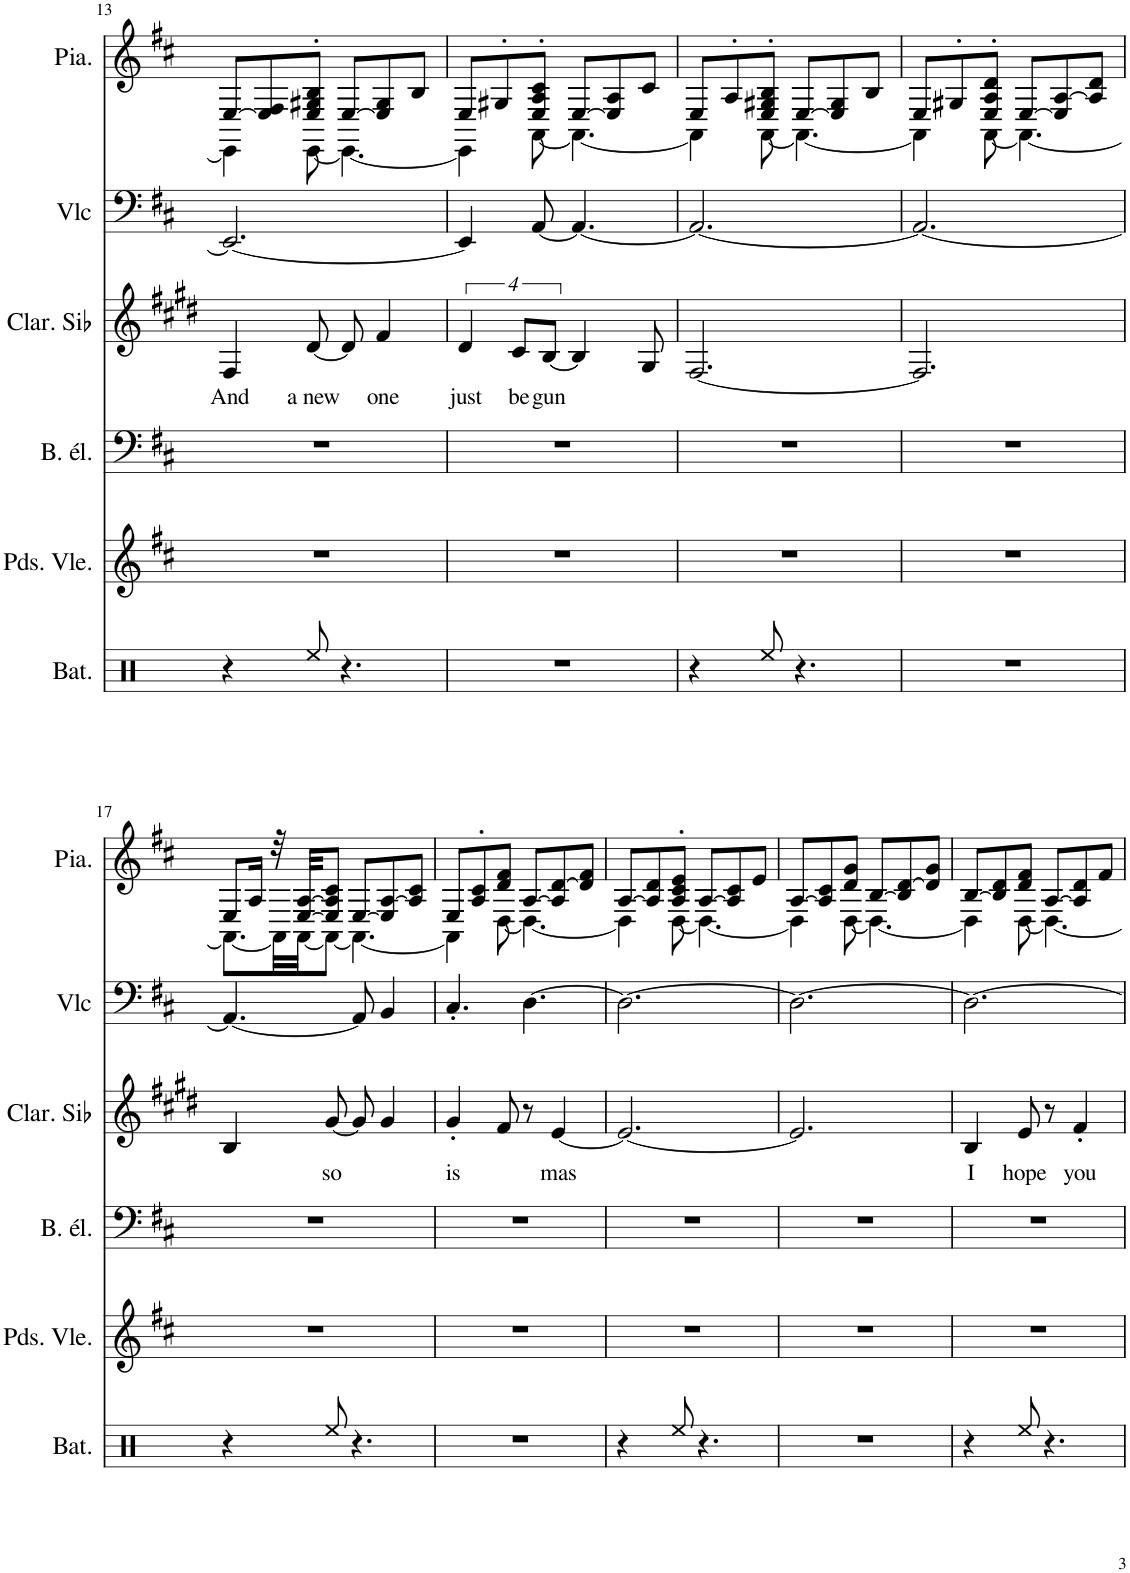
**kern	**kern	**kern	**kern	**text	**kern	**kern
*part6	*part5	*part4	*part3	*part3	*part2	*part1
*staff6	*staff5	*staff4	*staff3	*staff3	*staff2	*staff1
*I"Batterie	*I"Pardessus de viole	*I"Basse électrique à 5 cordes	*I"Clarinette en Sib	*	*I"Violoncelle	*I"Piano
*I'Bat.	*I'Pds. Vle.	*I'B. él.	*I'Clar. Sib	*	*I'Vlc	*I'Pia.
!!LO:PB:g=z
*clefX	*clefG2	*clefF4	*clefG2	*	*clefF4	*clefG2
*	*	*Trd7c12	*Trd1c2	*	*	*
*k[]	*k[f#c#]	*k[f#c#]	*k[f#c#g#d#]	*	*k[f#c#]	*k[f#c#]
*M6/8	*M6/8	*M6/8	*M6/8	*	*M6/8	*M6/8
=13	=13	=13	=13	=13	=13	=13
!	!	!	!	!LO:LY:b	!	!
*	*	*	*	*	*	*^
4r	2.r	2.r	4F#/	And	2.EE/_	[8E/L	4EE\]
.	.	.	.	.	.	8E/] 8F#/	.
!	!	!	!	!LO:LY:b	!	!	!
8Ree/	.	.	[8d#/	a new	.	8E/' 8G#X/' 8B/'J	[8EE\
4.r	.	.	8d#/]	.	.	[8E/L	4.EE\_
!	!	!	!	!LO:LY:b	!	!	!
.	.	.	4f#/	one	.	8E/] 8G#/	.
.	.	.	.	.	.	8B/J	.
=14	=14	=14	=14	=14	=14	=14	=14
!	!	!	!	!LO:LY:b	!	!	!
2.r	2.r	2.r	16%3d#/	just	4EE/]	8E/L	4EE\]
.	.	.	.	.	.	8G#X'/	.
!	!	!	!	!LO:LY:b	!	!	!
.	.	.	32%3c#/L	be	.	.	.
.	.	.	.	.	[8AA/	8E/' 8A/' 8c#/'J	[8AA\
!	!	!	!	!LO:LY:b	!	!	!
.	.	.	[32%3B/J	gun	.	.	.
.	.	.	4B/]	.	4.AA/_	[8E/L	4.AA\_
.	.	.	.	.	.	8E/] 8A/	.
.	.	.	8G#/	.	.	8c#/J	.
=15	=15	=15	=15	=15	=15	=15	=15
4r	2.r	2.r	[2.F#/	.	2.AA/_	8E/L	4AA\]
.	.	.	.	.	.	8A'/	.
8Ree/	.	.	.	.	.	8E/' 8G#X/' 8B/'J	[8AA\
4.r	.	.	.	.	.	[8E/L	4.AA\_
.	.	.	.	.	.	8E/] 8G#/	.
.	.	.	.	.	.	8B/J	.
=16	=16	=16	=16	=16	=16	=16	=16
2.r	2.r	2.r	2.F#/]	.	2.AA/_	8E/L	4AA\]
.	.	.	.	.	.	8G#X'/	.
.	.	.	.	.	.	8E/' 8A/' 8d/'J	[8AA\
.	.	.	.	.	.	[8E/L	4.AA\_
.	.	.	.	.	.	8E/] [8A/	.
.	.	.	.	.	.	8A/] 8d/J	.
!!LO:LB:g=z	!!
=17	=17	=17	=17	=17	=17	=17	=17
4r	2.r	2.r	4B/	.	4.AA/_	8E/L	8.AA\L_
.	.	.	.	.	.	16A/Jk	.
.	.	.	.	.	.	32r	32AA\LL]
.	.	.	.	.	.	[32E/ [32A/KKL	[32AA\JJ
!	!	!	!	!LO:LY:b	!	!	!
8Ree/	.	.	[8g#/	so	.	8E/] 8A/] 8c#/J	8AA\J_
4.r	.	.	8g#/]	.	8AA/]	[8E/L	4.AA\_
.	.	.	4g#/	.	4BB/	8E/] [8A/	.
.	.	.	.	.	.	8A/] 8c#/J	.
=18	=18	=18	=18	=18	=18	=18	=18
!	!	!	!	!LO:LY:b	!	!	!
2.r	2.r	2.r	4g#'/	is	4.C#'/	8E/L	4AA\]
.	.	.	.	.	.	8A/' 8c#/'	.
.	.	.	8f#/	.	.	8d/ 8f#/J	[8D\
.	.	.	8r	.	[4.D\	[8A/L	4.D\_
!	!	!	!	!LO:LY:b	!	!	!
.	.	.	[4e/	mas	.	8A/] [8d/	.
.	.	.	.	.	.	8d/] 8f#/J	.
=19	=19	=19	=19	=19	=19	=19	=19
4r	2.r	2.r	2.e/_	.	2.D\_	[8A/L	4D\]
.	.	.	.	.	.	8A/] 8d/	.
8Ree/	.	.	.	.	.	8A/' 8c#/' 8e/'J	[8D\
4.r	.	.	.	.	.	[8A/L	4.D\_
.	.	.	.	.	.	8A/] 8c#/	.
.	.	.	.	.	.	8e/J	.
=20	=20	=20	=20	=20	=20	=20	=20
2.r	2.r	2.r	2.e/]	.	2.D\_	[8A/L	4D\]
.	.	.	.	.	.	8A/] 8c#/	.
.	.	.	.	.	.	8d/ 8g/J	[8D\
.	.	.	.	.	.	[8B/L	4.D\_
.	.	.	.	.	.	8B/] [8d/	.
.	.	.	.	.	.	8d/] 8g/J	.
=21	=21	=21	=21	=21	=21	=21	=21
!	!	!	!	!LO:LY:b	!	!	!
4r	2.r	2.r	4B/	I	2.D\_	[8B/L	4D\]
.	.	.	.	.	.	8B/] 8d/	.
!	!	!	!	!LO:LY:b	!	!	!
8Ree/	.	.	8e/	hope	.	8d/ 8f#/J	[8D\
4.r	.	.	8r	.	.	[8A/L	4.D\_
!	!	!	!	!LO:LY:b	!	!	!
.	.	.	4f#'/	you	.	8A/] 8d/	.
.	.	.	.	.	.	8f#/J	.
*	*	*	*	*	*	*v	*v
=	=	=	=	=	=	=
*-	*-	*-	*-	*-	*-	*-
